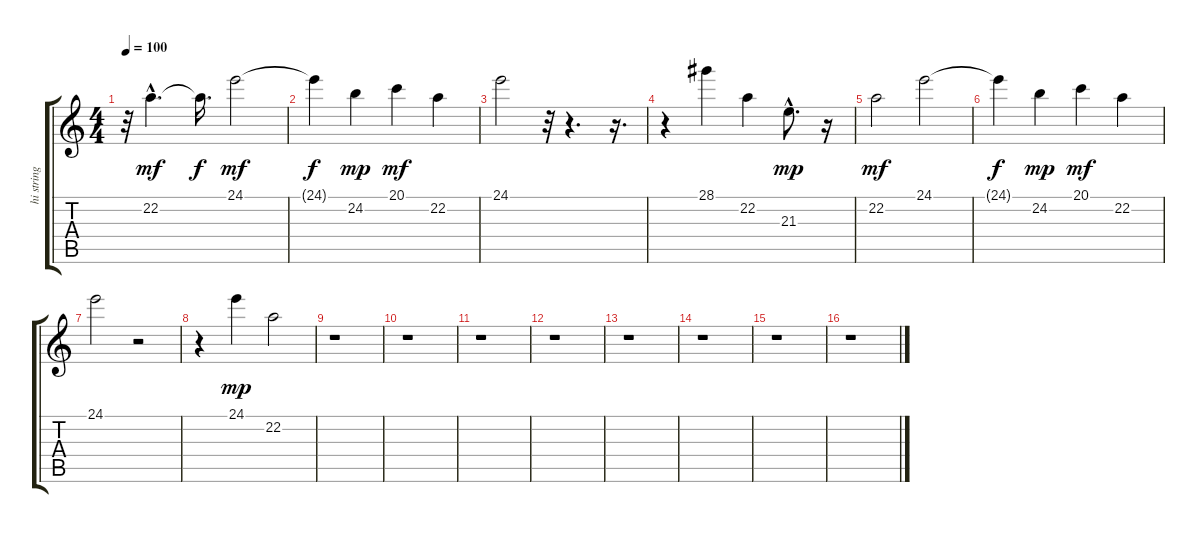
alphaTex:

\track ("hi string" "hi string") {instrument stringensemble1}
\staff {score tabs}
\tuning (E4 B3 G3 D3 A2 E2) {hide}
\ts (4 4)
\tempo 100
\clef g2
\ks c
r.32{dy mf instrument stringensemble1} 22.2{hac}.4{d balance 8 instrument stringensemble1} 22.2{t}.16{d dy f} 24.1.2{dy mf} |
24.1{t}.4{dy f} 24.2.4{dy mp} 20.1.4{dy mf} 22.2.4 |
24.1.2 r.32 r.4{d} r.16{d} |
r.4 28.1.4 22.2.4 21.3{hac}.8{d dy mp} r.16 |
22.2.2{dy mf} 24.1.2 |
24.1{t}.4{dy f} 24.2.4{dy mp} 20.1.4{dy mf} 22.2.4 |
24.1.2 r.2 |
r.4 24.1.4{dy mp} 22.2.2 |
r.1 |
r.1 |
r.1 |
r.1 |
r.1 |
r.1 |
r.1 |
r.1
